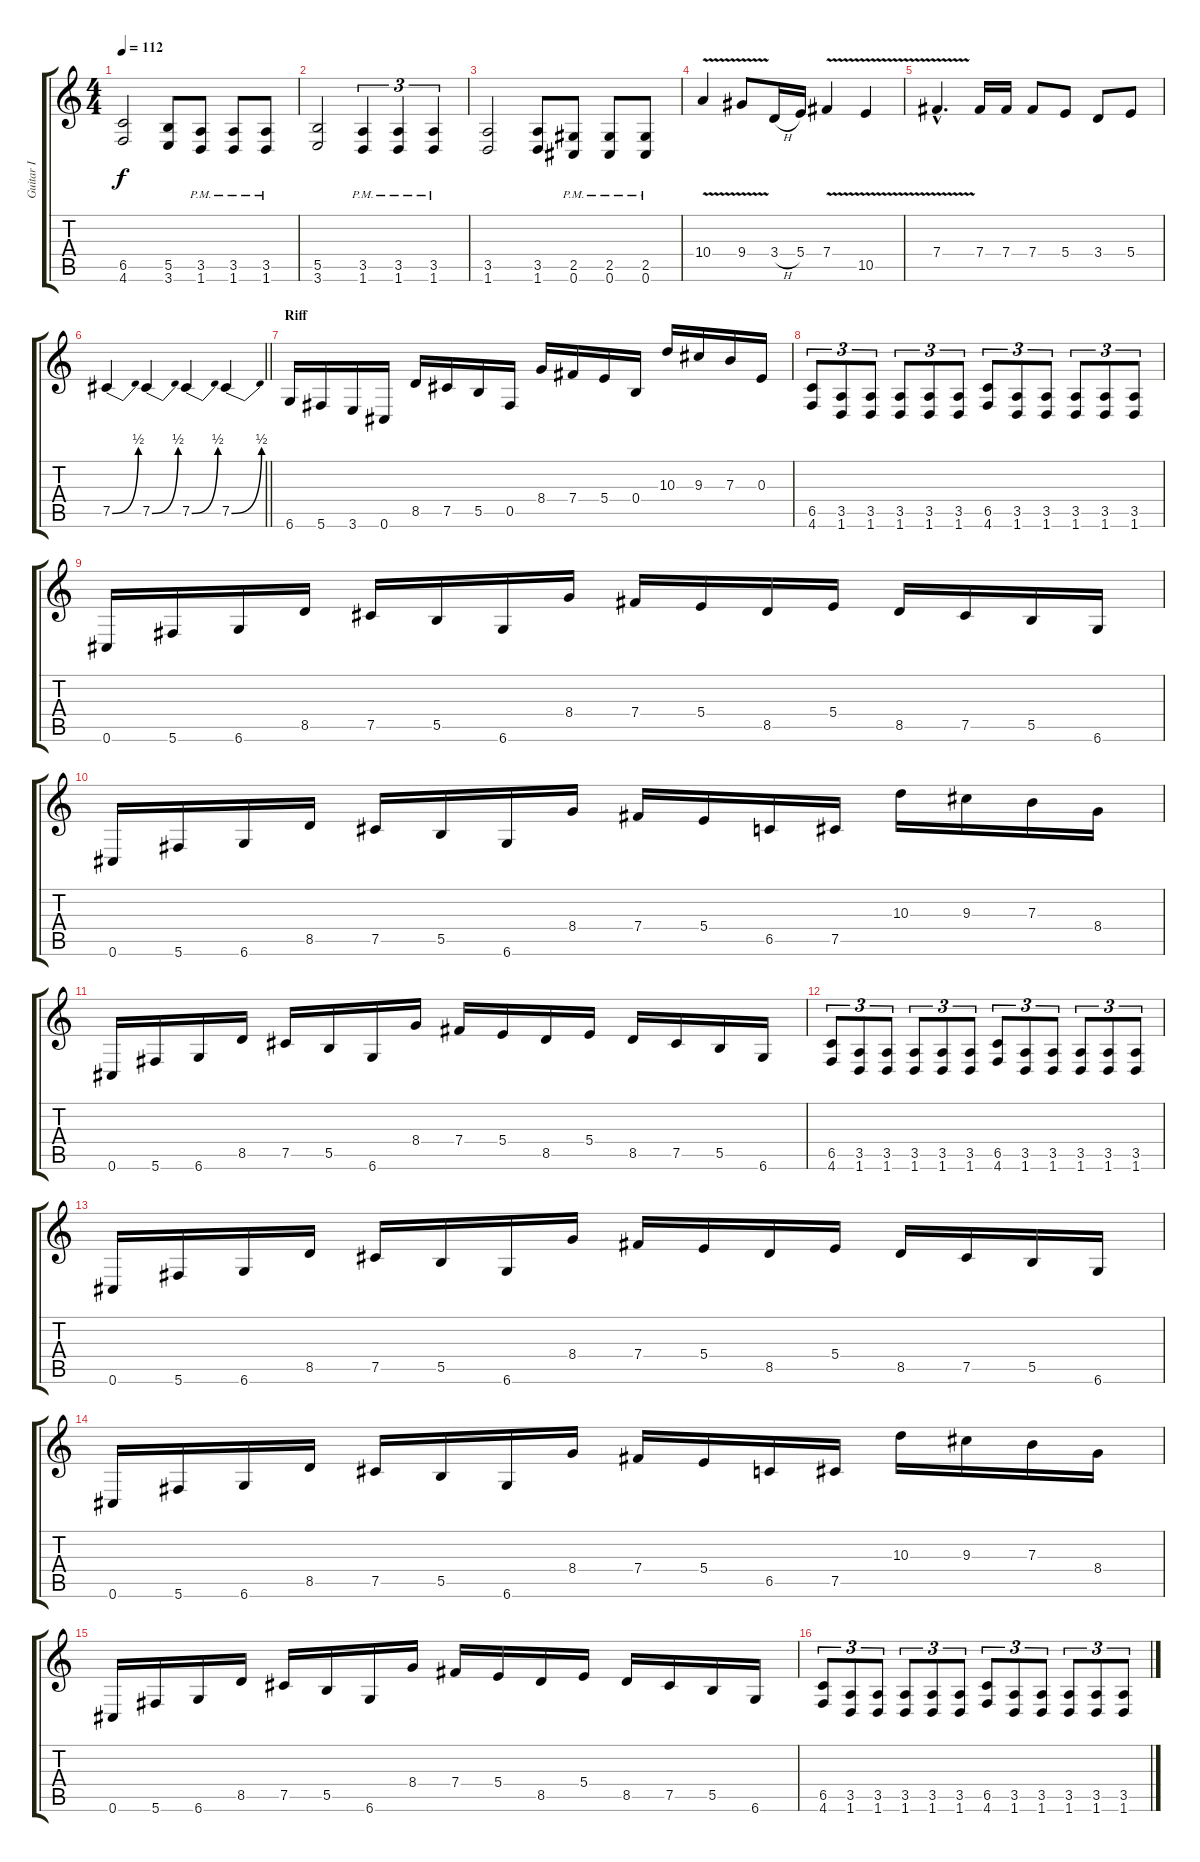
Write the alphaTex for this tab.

\track ("Guitar I" "Guitar I") {instrument distortionguitar}
\staff {score tabs}
\tuning (Db4 Ab3 E3 B2 Gb2 Db2) {hide}
\ts (4 4)
\tempo 112
\clef g2
\ks c
(6.5 4.6).2{dy f} (5.5 3.6).8 (3.5{pm} 1.6{pm}).8 (3.5{pm} 1.6{pm}).8 (3.5{pm} 1.6{pm}).8 |
(5.5 3.6).2 (3.5{pm} 1.6{pm}).4{tu (3 2)} (3.5{pm} 1.6{pm}).4{tu (3 2)} (3.5{pm} 1.6{pm}).4{tu (3 2)} |
(3.5 1.6).2 (3.5 1.6).8 (2.5{pm} 0.6{pm}).8 (2.5{pm} 0.6{pm}).8 (2.5{pm} 0.6{pm}).8 |
10.4{v}.4 9.4{v}.8 3.4{h}.16 5.4.16 7.4{v}.4 10.5{v}.4 |
7.4{v hac}.4{d} 7.4.16 7.4.16 7.4.8 5.4.8 3.4.8 5.4.8 |
\barLineRight lightlight
7.5{be (bend 0 0 60 2)}.4 7.5{be (bend 0 0 60 2)}.4 7.5{be (bend 0 0 60 2)}.4 7.5{be (bend 0 0 60 2)}.4 |
\section ("" "Riff")
6.6.16 5.6.16 3.6.16 0.6.16 8.5.16 7.5.16 5.5.16 0.5.16 8.4.16 7.4.16 5.4.16 0.4.16 10.3.16 9.3.16 7.3.16 0.3.16 |
(6.5 4.6).8{tu (3 2)} (3.5 1.6).8{tu (3 2)} (3.5 1.6).8{tu (3 2)} (3.5 1.6).8{tu (3 2)} (3.5 1.6).8{tu (3 2)} (3.5 1.6).8{tu (3 2)} (6.5 4.6).8{tu (3 2)} (3.5 1.6).8{tu (3 2)} (3.5 1.6).8{tu (3 2)} (3.5 1.6).8{tu (3 2)} (3.5 1.6).8{tu (3 2)} (3.5 1.6).8{tu (3 2)} |
0.6.16 5.6.16 6.6.16 8.5.16 7.5.16 5.5.16 6.6.16 8.4.16 7.4.16 5.4.16 8.5.16 5.4.16 8.5.16 7.5.16 5.5.16 6.6.16 |
0.6.16 5.6.16 6.6.16 8.5.16 7.5.16 5.5.16 6.6.16 8.4.16 7.4.16 5.4.16 6.5.16 7.5.16 10.3.16 9.3.16 7.3.16 8.4.16 |
0.6.16 5.6.16 6.6.16 8.5.16 7.5.16 5.5.16 6.6.16 8.4.16 7.4.16 5.4.16 8.5.16 5.4.16 8.5.16 7.5.16 5.5.16 6.6.16 |
(6.5 4.6).8{tu (3 2)} (3.5 1.6).8{tu (3 2)} (3.5 1.6).8{tu (3 2)} (3.5 1.6).8{tu (3 2)} (3.5 1.6).8{tu (3 2)} (3.5 1.6).8{tu (3 2)} (6.5 4.6).8{tu (3 2)} (3.5 1.6).8{tu (3 2)} (3.5 1.6).8{tu (3 2)} (3.5 1.6).8{tu (3 2)} (3.5 1.6).8{tu (3 2)} (3.5 1.6).8{tu (3 2)} |
0.6.16 5.6.16 6.6.16 8.5.16 7.5.16 5.5.16 6.6.16 8.4.16 7.4.16 5.4.16 8.5.16 5.4.16 8.5.16 7.5.16 5.5.16 6.6.16 |
0.6.16 5.6.16 6.6.16 8.5.16 7.5.16 5.5.16 6.6.16 8.4.16 7.4.16 5.4.16 6.5.16 7.5.16 10.3.16 9.3.16 7.3.16 8.4.16 |
0.6.16 5.6.16 6.6.16 8.5.16 7.5.16 5.5.16 6.6.16 8.4.16 7.4.16 5.4.16 8.5.16 5.4.16 8.5.16 7.5.16 5.5.16 6.6.16 |
(6.5 4.6).8{tu (3 2)} (3.5 1.6).8{tu (3 2)} (3.5 1.6).8{tu (3 2)} (3.5 1.6).8{tu (3 2)} (3.5 1.6).8{tu (3 2)} (3.5 1.6).8{tu (3 2)} (6.5 4.6).8{tu (3 2)} (3.5 1.6).8{tu (3 2)} (3.5 1.6).8{tu (3 2)} (3.5 1.6).8{tu (3 2)} (3.5 1.6).8{tu (3 2)} (3.5 1.6).8{tu (3 2)}
